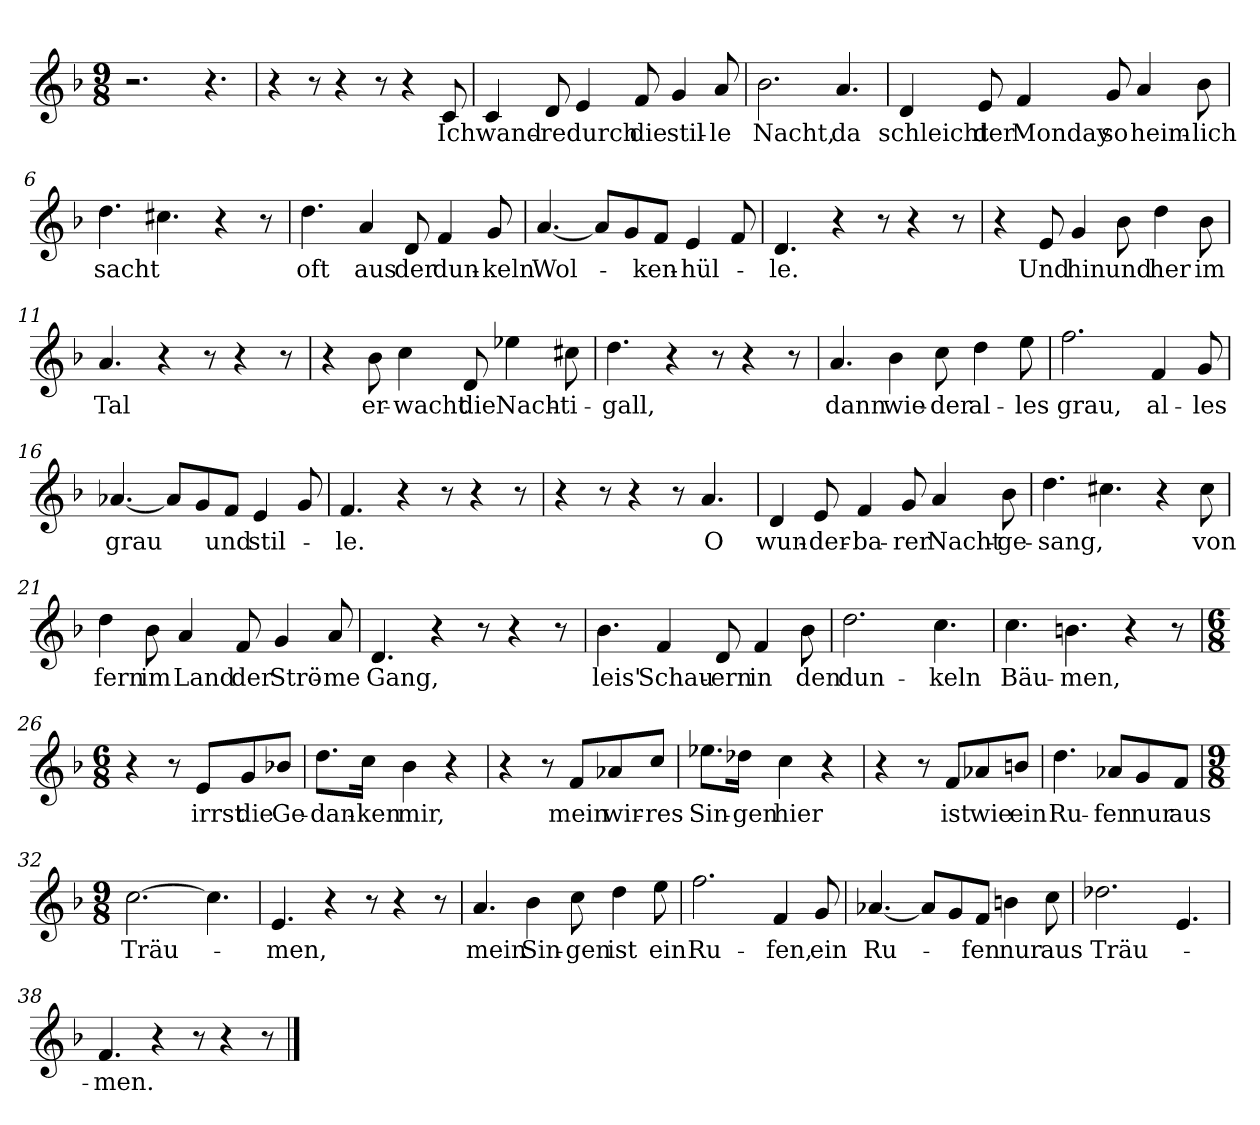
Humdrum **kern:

**kern	**text
*part1	*part1
*staff1	*staff1
*clefG2	*
*k[b-]	*
*M9/8	*
=1	=1
2.r	.
4.r	.
=2	=2
4r	.
8r	.
4r	.
8r	.
4r	.
!	!LO:LY:b
8c/	Ich
=3	=3
!	!LO:LY:b
4c/	wand-
!	!LO:LY:b
8d/	-re
!	!LO:LY:b
4e/	durch
!	!LO:LY:b
8f/	die
!	!LO:LY:b
4g/	stil-
!	!LO:LY:b
8a/	-le
=4	=4
!	!LO:LY:b
2.b-\	Nacht,
!	!LO:LY:b
4.a/	da
=5	=5
!	!LO:LY:b
4d/	schleicht
!	!LO:LY:b
8e/	der
!	!LO:LY:b
4f/	Monday
!	!LO:LY:b
8g/	so
!	!LO:LY:b
4a/	heim-
!	!LO:LY:b
8b-\	-lich
=6	=6
!	!LO:LY:b
4.dd\	sacht
4.cc#X\	.
4r	.
8r	.
!!LO:LB:g=z
=7	=7
!	!LO:LY:b
4.dd\	oft
!	!LO:LY:b
4a/	aus
!	!LO:LY:b
8d/	der
!	!LO:LY:b
4f/	dun-
!	!LO:LY:b
8g/	-keln
=8	=8
!	!LO:LY:b
[4.a/	Wol-
8a/L]	.
8g/	.
!	!LO:LY:b
8f/J	-ken-
!	!LO:LY:b
4e/	-hül-
8f/	.
=9	=9
!	!LO:LY:b
4.d/	-le.
4r	.
8r	.
4r	.
8r	.
=10	=10
4r	.
!	!LO:LY:b
8e/	Und
!	!LO:LY:b
4g/	hin
!	!LO:LY:b
8b-\	und
!	!LO:LY:b
4dd\	her
!	!LO:LY:b
8b-\	im
=11	=11
!	!LO:LY:b
4.a/	Tal
4r	.
8r	.
4r	.
8r	.
=12	=12
4r	.
!	!LO:LY:b
8b-\	er-
!	!LO:LY:b
4cc\	-wacht
!	!LO:LY:b
8d/	die
!	!LO:LY:b
4ee-X\	Nach-
!	!LO:LY:b
8cc#X\	-ti-
!!LO:LB:g=z
=13	=13
!	!LO:LY:b
4.dd\	gall,
4r	.
8r	.
4r	.
8r	.
=14	=14
!	!LO:LY:b
4.a/	dann
!	!LO:LY:b
4b-\	wie-
!	!LO:LY:b
8cc\	-der
!	!LO:LY:b
4dd\	al-
!	!LO:LY:b
8ee\	-les
=15	=15
!	!LO:LY:b
2.ff\	grau,
!	!LO:LY:b
4f/	al-
!	!LO:LY:b
8g/	-les
=16	=16
!	!LO:LY:b
[4.a-X/	grau
8a-/L]	.
8g/	.
!	!LO:LY:b
8f/J	und
!	!LO:LY:b
4e/	stil-
8g/	.
=17	=17
!	!LO:LY:b
4.f/	-le.
4r	.
8r	.
4r	.
8r	.
=18	=18
4r	.
8r	.
4r	.
8r	.
!	!LO:LY:b
4.a/	O
=19	=19
!	!LO:LY:b
4d/	wun-
!	!LO:LY:b
8e/	-der-
!	!LO:LY:b
4f/	-ba-
!	!LO:LY:b
8g/	-rer
!	!LO:LY:b
4a/	Nacht-
!	!LO:LY:b
8b-\	-ge-
!!LO:LB:g=z
=20	=20
!	!LO:LY:b
4.dd\	-sang,
4.cc#X\	.
4r	.
!	!LO:LY:b
8cc#\	von
=21	=21
!	!LO:LY:b
4dd\	fern
!	!LO:LY:b
8b-\	im
!	!LO:LY:b
4a/	Land
!	!LO:LY:b
8f/	der
!	!LO:LY:b
4g/	Strö-
!	!LO:LY:b
8a/	-me
=22	=22
!	!LO:LY:b
4.d/	Gang,
4r	.
8r	.
4r	.
8r	.
=23	=23
!	!LO:LY:b
4.b-\	leis'
!	!LO:LY:b
4f/	Schau-
!	!LO:LY:b
8d/	-ern
!	!LO:LY:b
4f/	in
!	!LO:LY:b
8b-\	den
=24	=24
!	!LO:LY:b
2.dd\	dun-
!	!LO:LY:b
4.cc\	-keln
=25	=25
!	!LO:LY:b
4.cc\	Bäu-
!	!LO:LY:b
4.bn\	-men,
4r	.
8r	.
!!LO:LB:g=z
=26	=26
*M6/8	*
4r	.
8r	.
!	!LO:LY:b
8e/L	irrst
!	!LO:LY:b
8g/	die
!	!LO:LY:b
8b-X/J	Ge-
=27	=27
!	!LO:LY:b
8.dd\L	-dan-
!	!LO:LY:b
16cc\Jk	-ken
!	!LO:LY:b
4b-\	mir,
4r	.
=28	=28
4r	.
8r	.
!	!LO:LY:b
8f/L	mein
!	!LO:LY:b
8a-X/	wir-
!	!LO:LY:b
8cc/J	-res
=29	=29
!	!LO:LY:b
8.ee-X\L	Sin-
!	!LO:LY:b
16dd-X\Jk	-gen
!	!LO:LY:b
4cc\	hier
4r	.
=30	=30
4r	.
8r	.
!	!LO:LY:b
8f/L	ist
!	!LO:LY:b
8a-X/	wie
!	!LO:LY:b
8bn/J	ein
=31	=31
!	!LO:LY:b
4.dd\	Ru-
!	!LO:LY:b
8a-X/L	-fen
!	!LO:LY:b
8g/	nur
!	!LO:LY:b
8f/J	aus
=32	=32
*M9/8	*
!	!LO:LY:b
[2.cc\	Träu-
4.cc\]	.
!!LO:LB:g=z
=33	=33
!	!LO:LY:b
4.e/	-men,
4r	.
8r	.
4r	.
8r	.
=34	=34
!	!LO:LY:b
4.a/	mein
!	!LO:LY:b
4b-\	Sin-
!	!LO:LY:b
8cc\	-gen
!	!LO:LY:b
4dd\	ist
!	!LO:LY:b
8ee\	ein
=35	=35
!	!LO:LY:b
2.ff\	Ru-
!	!LO:LY:b
4f/	-fen,
!	!LO:LY:b
8g/	ein
=36	=36
!	!LO:LY:b
[4.a-X/	Ru-
8a-/L]	.
8g/	.
!	!LO:LY:b
8f/J	-fen
!	!LO:LY:b
4bn\	nur
!	!LO:LY:b
8cc\	aus
=37	=37
!	!LO:LY:b
2.dd-X\	Träu-
4.e/	.
=38	=38
!	!LO:LY:b
4.f/	-men.
4r	.
8r	.
4r	.
8r	.
==	==
*-	*-
